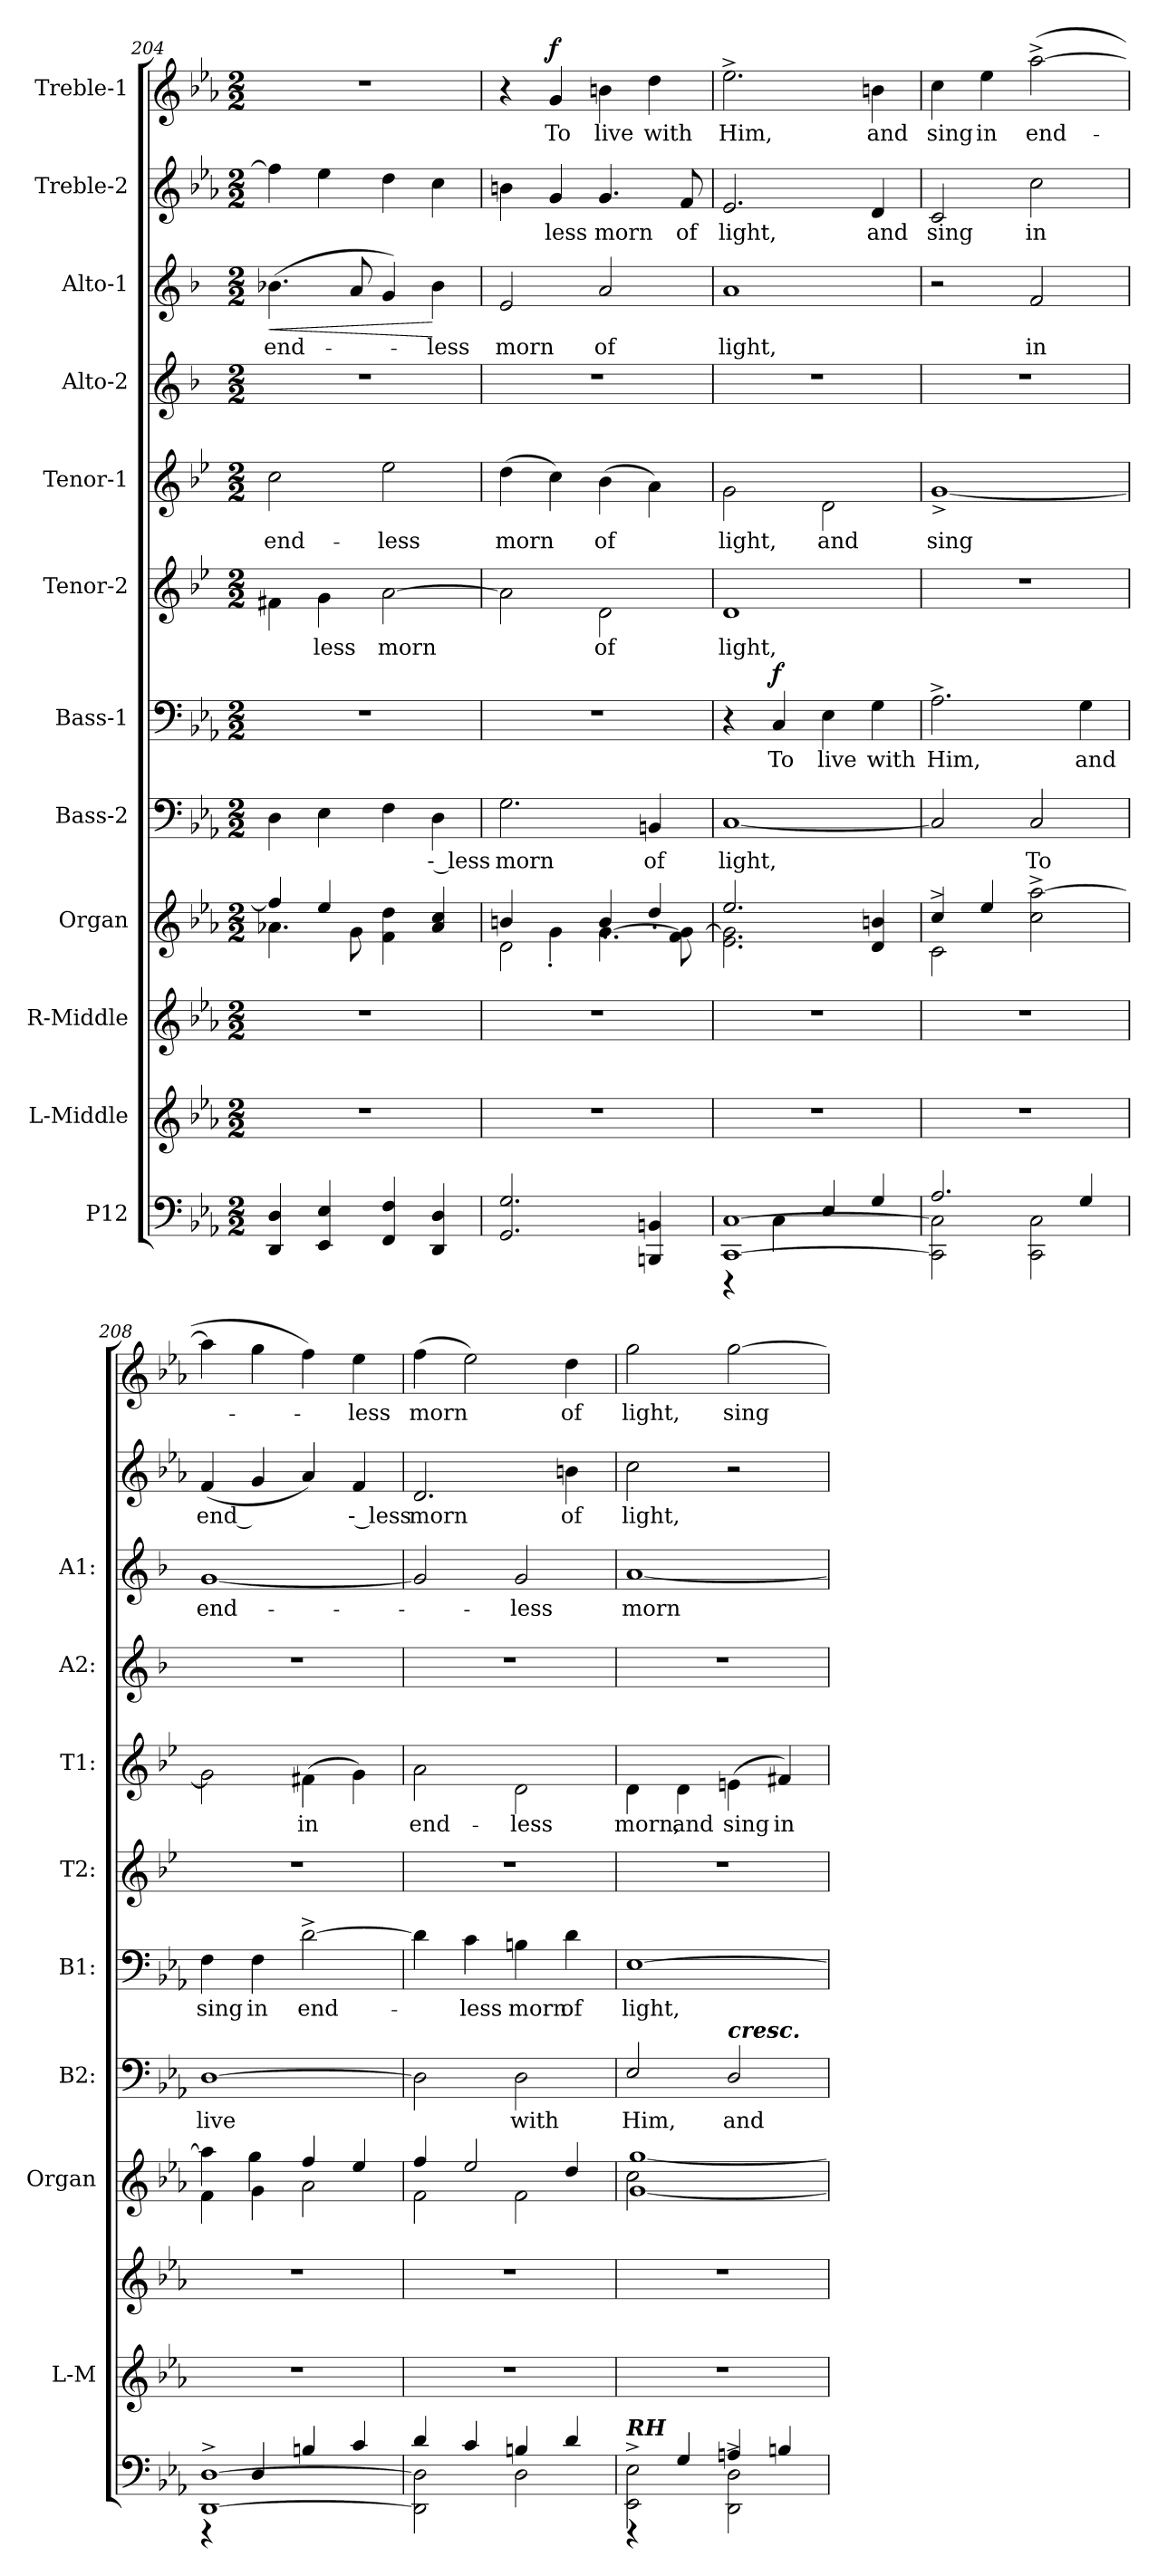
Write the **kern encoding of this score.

**kern	**kern	**kern	**kern	**kern	**text	**kern	**text	**dynam	**kern	**text	**kern	**text	**kern	**kern	**text	**dynam	**kern	**text	**kern	**text	**dynam
*part12	*part11	*part10	*part9	*part8	*part8	*part7	*part7	*part7	*part6	*part6	*part5	*part5	*part4	*part3	*part3	*part3	*part2	*part2	*part1	*part1	*part1
*staff12	*staff11	*staff10	*staff9	*staff8	*staff8	*staff7	*staff7	*staff7	*staff6	*staff6	*staff5	*staff5	*staff4	*staff3	*staff3	*staff3	*staff2	*staff2	*staff1	*staff1	*staff1
*I"P12	*I"L-Middle	*I"R-Middle	*I"Organ	*I"Bass-2	*	*I"Bass-1	*	*	*I"Tenor-2	*	*I"Tenor-1	*	*I"Alto-2	*I"Alto-1	*	*	*I"Treble-2	*	*I"Treble-1	*	*
*	*I'L-M	*	*I'Organ	*I'B2:	*	*I'B1:	*	*	*I'T2:	*	*I'T1:	*	*I'A2:	*I'A1:	*	*	*	*	*	*	*
*clefF4	*clefG2	*clefG2	*clefG2	*clefF4	*	*clefF4	*	*	*clefG2	*	*clefG2	*	*clefG2	*clefG2	*	*	*clefG2	*	*clefG2	*	*
*	*	*	*	*	*	*	*	*	*ITrd4c7	*	*ITrd4c7	*	*ITrd1c2	*ITrd1c2	*	*	*ITrd-7c-12	*	*ITrd-7c-12	*	*
*k[b-e-a-]	*k[b-e-a-]	*k[b-e-a-]	*k[b-e-a-]	*k[b-e-a-]	*	*k[b-e-a-]	*	*	*k[b-e-a-]	*	*k[b-e-a-]	*	*k[b-e-a-]	*k[b-e-a-]	*	*	*k[b-e-a-]	*	*k[b-e-a-]	*	*
*E-:	*E-:	*E-:	*E-:	*E-:	*	*E-:	*	*	*E-:	*	*E-:	*	*E-:	*E-:	*	*	*E-:	*	*E-:	*	*
*M2/2	*M2/2	*M2/2	*M2/2	*M2/2	*	*M2/2	*	*	*M2/2	*	*M2/2	*	*M2/2	*M2/2	*	*	*M2/2	*	*M2/2	*	*
=204	=204	=204	=204	=204	=204	=204	=204	=204	=204	=204	=204	=204	=204	=204	=204	=204	=204	=204	=204	=204	=204
*	*	*	*^	*	*	*	*	*	*	*	*	*	*	*	*	*	*	*	*	*	*
!	!	!	!	!	!	!	!	!	!	!	!LO:LY:b	!	!LO:LY:b	!	!	!LO:LY:b	!LO:HP:b	!	!	!	!	!
4DD/ 4D/	1r	1r	4.a-X\	4ff/]	4D\	.	1r	.	.	4Bn\	--	2f\	end-	1r	(>4.a-X\	end-	<	4fff\]	.	1r	.	.
!	!	!	!	!	!	!	!	!	!	!	!LO:LY:b	!	!	!	!	!	!	!	!	!	!	!
4EE-/ 4E-/	.	.	.	4ee-/	4E-\	.	.	.	.	4c\	less	.	.	.	.	.	.	4eee-\	.	.	.	.
.	.	.	8g\	.	.	.	.	.	.	.	.	.	.	.	8g/	.	.	.	.	.	.	.
!	!	!	!	!	!	!	!	!	!	!	!LO:LY:b	!	!LO:LY:b	!	!	!	!	!	!	!	!	!
4FF/ 4F/	.	.	2ryy	4f\ 4dd\	4F\	.	.	.	.	[2d\	morn	2a-\	-less	.	4f/)	.	.	4ddd\	.	.	.	.
!	!	!	!	!	!	!LO:LY:b	!	!	!	!	!	!	!	!	!	!LO:LY:b	!	!	!	!	!	!
4DD/ 4D/	.	.	.	4a-/ 4cc/	4D\	-- less	.	.	.	.	.	.	.	.	4a-\	-less	[	4ccc\	.	.	.	.
!!LO:PB:g=z
=205	=205	=205	=205	=205	=205	=205	=205	=205	=205	=205	=205	=205	=205	=205	=205	=205	=205	=205	=205	=205	=205	=205
!	!	!	!	!	!	!LO:LY:b	!	!	!	!	!	!	!LO:LY:b	!	!	!LO:LY:b	!	!	!	!	!	!
2.GG/ 2.G/	1r	1r	2d\	4bn/	2.G\	morn	1r	.	.	2d\]	.	(>4g\	morn	1r	2d/	morn	.	4bbn\	.	4r	.	.
!	!	!	!	!	!	!	!	!	!	!	!	!	!	!	!	!	!	!	!LO:LY:b	!	!LO:LY:b	!LO:DY:b
.	.	.	.	4g'\	.	.	.	.	.	.	.	4f\)	.	.	.	.	.	4gg/	-less	4gg/	To	f
!	!	!	!	!	!	!	!	!	!	!	!LO:LY:b	!	!LO:LY:b	!	!	!LO:LY:b	!	!	!LO:LY:b	!	!LO:LY:b	!
.	.	.	[4.g\	4b'/	.	.	.	.	.	2G\	of	(>4e-\	of	.	2g/	of	.	4.gg/	morn	4bbn\	live	.
!	!	!	!	!	!	!LO:LY:b	!	!	!	!	!	!	!	!	!	!	!	!	!	!	!LO:LY:b	!
4BBBn/ 4BBn/	.	.	.	4dd'/	4BBn/	of	.	.	.	.	.	4d\)	.	.	.	.	.	.	.	4ddd\	with	.
!	!	!	!	!	!	!	!	!	!	!	!	!	!	!	!	!	!	!	!LO:LY:b	!	!	!
.	.	.	8f\ 8g\_	.	.	.	.	.	.	.	.	.	.	.	.	.	.	8ff/	of	.	.	.
=206	=206	=206	=206	=206	=206	=206	=206	=206	=206	=206	=206	=206	=206	=206	=206	=206	=206	=206	=206	=206	=206	=206
*^	*	*	*	*	*	*	*	*	*	*	*	*	*	*	*	*	*	*	*	*	*	*
!	!	!	!	!	!	!	!LO:LY:b	!	!	!	!	!LO:LY:b	!	!LO:LY:b	!	!	!LO:LY:b	!	!	!LO:LY:b	!	!LO:LY:b	!
[1CC [1C	4r	1r	1r	2.ee-/	2.e-\ 2.g\]	[1C	light,	4r	.	.	1G	light,	2c\	light,	1r	1g	light,	.	2.ee-/	light,	2.eee-^\	Him,	.
!	!	!	!	!	!	!	!	!	!LO:LY:b	!LO:DY:b	!	!	!	!	!	!	!	!	!	!	!	!	!
.	4C\	.	.	.	.	.	.	4C/	To	f	.	.	.	.	.	.	.	.	.	.	.	.	.
!	!	!	!	!	!	!	!	!	!LO:LY:b	!	!	!	!	!LO:LY:b	!	!	!	!	!	!	!	!	!
.	4E-/	.	.	.	.	.	.	4E-\	live	.	.	.	2G\	and	.	.	.	.	.	.	.	.	.
!	!	!	!	!	!	!	!	!	!LO:LY:b	!	!	!	!	!	!	!	!	!	!	!LO:LY:b	!	!LO:LY:b	!
.	4G/	.	.	4d/ 4bn/	4ryy	.	.	4G\	with	.	.	.	.	.	.	.	.	.	4dd/	and	4bbn\	and	.
=207	=207	=207	=207	=207	=207	=207	=207	=207	=207	=207	=207	=207	=207	=207	=207	=207	=207	=207	=207	=207	=207	=207	=207
!	!	!	!	!	!	!	!	!	!LO:LY:b	!	!	!	!	!LO:LY:b	!	!	!	!	!	!LO:LY:b	!	!LO:LY:b	!
2CC\] 2C\]	2.A-/	1r	1r	2c^\	4cc/	2C/]	.	2.A-^\	Him,	.	1r	.	[1c^	sing	1r	2r	.	.	2cc/	sing	4ccc\	sing	.
!	!	!	!	!	!	!	!	!	!	!	!	!	!	!	!	!	!	!	!	!	!	!LO:LY:b	!
.	.	.	.	.	4ee-/	.	.	.	.	.	.	.	.	.	.	.	.	.	.	.	4eee-\	in	.
!	!	!	!	!	!	!	!LO:LY:b	!	!	!	!	!	!	!	!	!	!LO:LY:b	!	!	!LO:LY:b	!	!LO:LY:b	!
2CC\ 2C\	.	.	.	2ryy	2cc\^ [2aa-\^	2C/	To	.	.	.	.	.	.	.	.	2e-/	in	.	2ccc\	in	(>[2aaa-^\	end-	.
!	!	!	!	!	!	!	!	!	!LO:LY:b	!	!	!	!	!	!	!	!	!	!	!	!	!	!
.	4G/	.	.	.	.	.	.	4G\	and	.	.	.	.	.	.	.	.	.	.	.	.	.	.
=208	=208	=208	=208	=208	=208	=208	=208	=208	=208	=208	=208	=208	=208	=208	=208	=208	=208	=208	=208	=208	=208	=208	=208
!	!	!	!	!	!	!	!LO:LY:b	!	!LO:LY:b	!	!	!	!	!	!	!	!LO:LY:b	!	!	!LO:LY:b	!	!	!
[1DD^ [1D^	4r	1r	1r	4f\	4aa-\]	[1D	live	4F\	sing	.	1r	.	2c\]	.	1r	[1f	end-	.	(<4ff/	end --	4aaa-\]	.	.
!	!	!	!	!	!	!	!	!	!LO:LY:b	!	!	!	!	!	!	!	!	!	!	!	!	!	!
.	4D/	.	.	4g\	4gg\	.	.	4F\	in	.	.	.	.	.	.	.	.	.	4gg/	.	4ggg\	.	.
!	!	!	!	!	!	!	!	!	!LO:LY:b	!	!	!	!	!LO:LY:b	!	!	!	!	!	!	!	!	!
.	4Bn/	.	.	2a-\	4ff/	.	.	[2d^\	end-	.	.	.	(>4Bn\	in	.	.	.	.	4aa-/)	.	4fff\)	.	.
!	!	!	!	!	!	!	!	!	!	!	!	!	!	!	!	!	!	!	!	!LO:LY:b	!	!LO:LY:b	!
.	4c/	.	.	.	4ee-/	.	.	.	.	.	.	.	4c\)	.	.	.	.	.	4ff/	-- less	4eee-\	-less	.
=209	=209	=209	=209	=209	=209	=209	=209	=209	=209	=209	=209	=209	=209	=209	=209	=209	=209	=209	=209	=209	=209	=209	=209
!	!	!	!	!	!	!	!	!	!	!	!	!	!	!LO:LY:b	!	!	!	!	!	!LO:LY:b	!	!LO:LY:b	!
2DD\] 2D\]	4d/	1r	1r	2f\	4ff/	2D\]	.	4d\]	.	.	1r	.	2d\	end-	1r	2f/]	.	.	2.dd/	morn	(>4fff\	morn	.
!	!	!	!	!	!	!	!	!	!LO:LY:b	!	!	!	!	!	!	!	!	!	!	!	!	!	!
.	4c/	.	.	.	2ee-/	.	.	4c\	-less	.	.	.	.	.	.	.	.	.	.	.	2eee-\)	.	.
!	!	!	!	!	!	!	!LO:LY:b	!	!LO:LY:b	!	!	!	!	!LO:LY:b	!	!	!LO:LY:b	!	!	!	!	!	!
2D\	4Bn/	.	.	2f\	.	2D\	with	4Bn\	morn	.	.	.	2G\	-less	.	2f/	-less	.	.	.	.	.	.
!	!	!	!	!	!	!	!	!	!LO:LY:b	!	!	!	!	!	!	!	!	!	!	!LO:LY:b	!	!LO:LY:b	!
.	4d/	.	.	.	4dd/	.	.	4d\	of	.	.	.	.	.	.	.	.	.	4bbn\	of	4ddd\	of	.
!!LO:PB:g=z
=210	=210	=210	=210	=210	=210	=210	=210	=210	=210	=210	=210	=210	=210	=210	=210	=210	=210	=210	=210	=210	=210	=210	=210
!LO:TX:a:Bi:t=RH	!	!	!	!	!	!	!	!	!	!	!	!	!	!	!	!	!	!	!	!	!	!	!
!	!	!	!	!	!	!	!LO:LY:b	!	!LO:LY:b	!	!	!	!	!LO:LY:b	!	!	!LO:LY:b	!	!	!LO:LY:b	!	!LO:LY:b	!
2EE-\^ 2E-\^	4r	1r	1r	2cc\	[1g [1gg	2E-/	Him,	[1E-	light,	.	1r	.	4G\	morn,	1r	[1g	morn	.	2ccc\	light,	2ggg\	light,	.
!	!	!	!	!	!	!	!	!	!	!	!	!	!	!LO:LY:b	!	!	!	!	!	!	!	!	!
.	4G/	.	.	.	.	.	.	.	.	.	.	.	4G\	and	.	.	.	.	.	.	.	.	.
!	!	!	!	!	!	!LO:TX:a:Bi:t=cresc.	!	!	!	!	!	!	!	!	!	!	!	!	!	!	!	!	!
!	!	!	!	!	!	!	!LO:LY:b	!	!	!	!	!	!	!LO:LY:b	!	!	!	!	!	!	!	!LO:LY:b	!
2DD\^ 2D\^	4An/	.	.	2ryy	.	2D/	and	.	.	.	.	.	(>4An\	sing	.	.	.	.	2r	.	[2ggg\	sing	.
!	!	!	!	!	!	!	!	!	!	!	!	!	!	!LO:LY:b	!	!	!	!	!	!	!	!	!
.	4Bn/	.	.	.	.	.	.	.	.	.	.	.	4Bn/)	in	.	.	.	.	.	.	.	.	.
*v	*v	*	*	*v	*v	*	*	*	*	*	*	*	*	*	*	*	*	*	*	*	*	*	*
=	=	=	=	=	=	=	=	=	=	=	=	=	=	=	=	=	=	=	=	=	=
*-	*-	*-	*-	*-	*-	*-	*-	*-	*-	*-	*-	*-	*-	*-	*-	*-	*-	*-	*-	*-	*-
